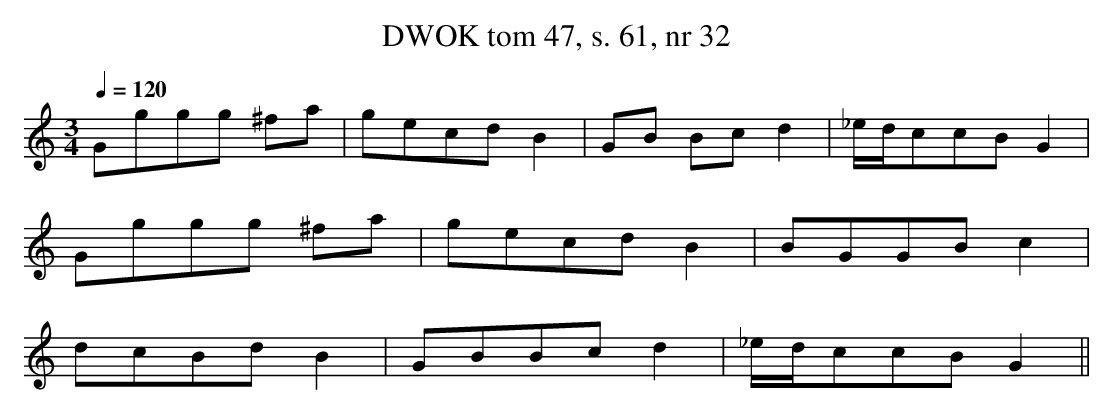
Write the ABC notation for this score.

X:1
T: DWOK tom 47, s. 61, nr 32
L:1/8
M:3/4
K:C
Q:1/4=120
Gggg ^fa| gecdB2|GB Bcd2|_e/d/ccBG2|
Gggg ^fa|gecdB2|BGGBc2|
dcBdB2|GBBcd2|_e/d/ccB G2||
